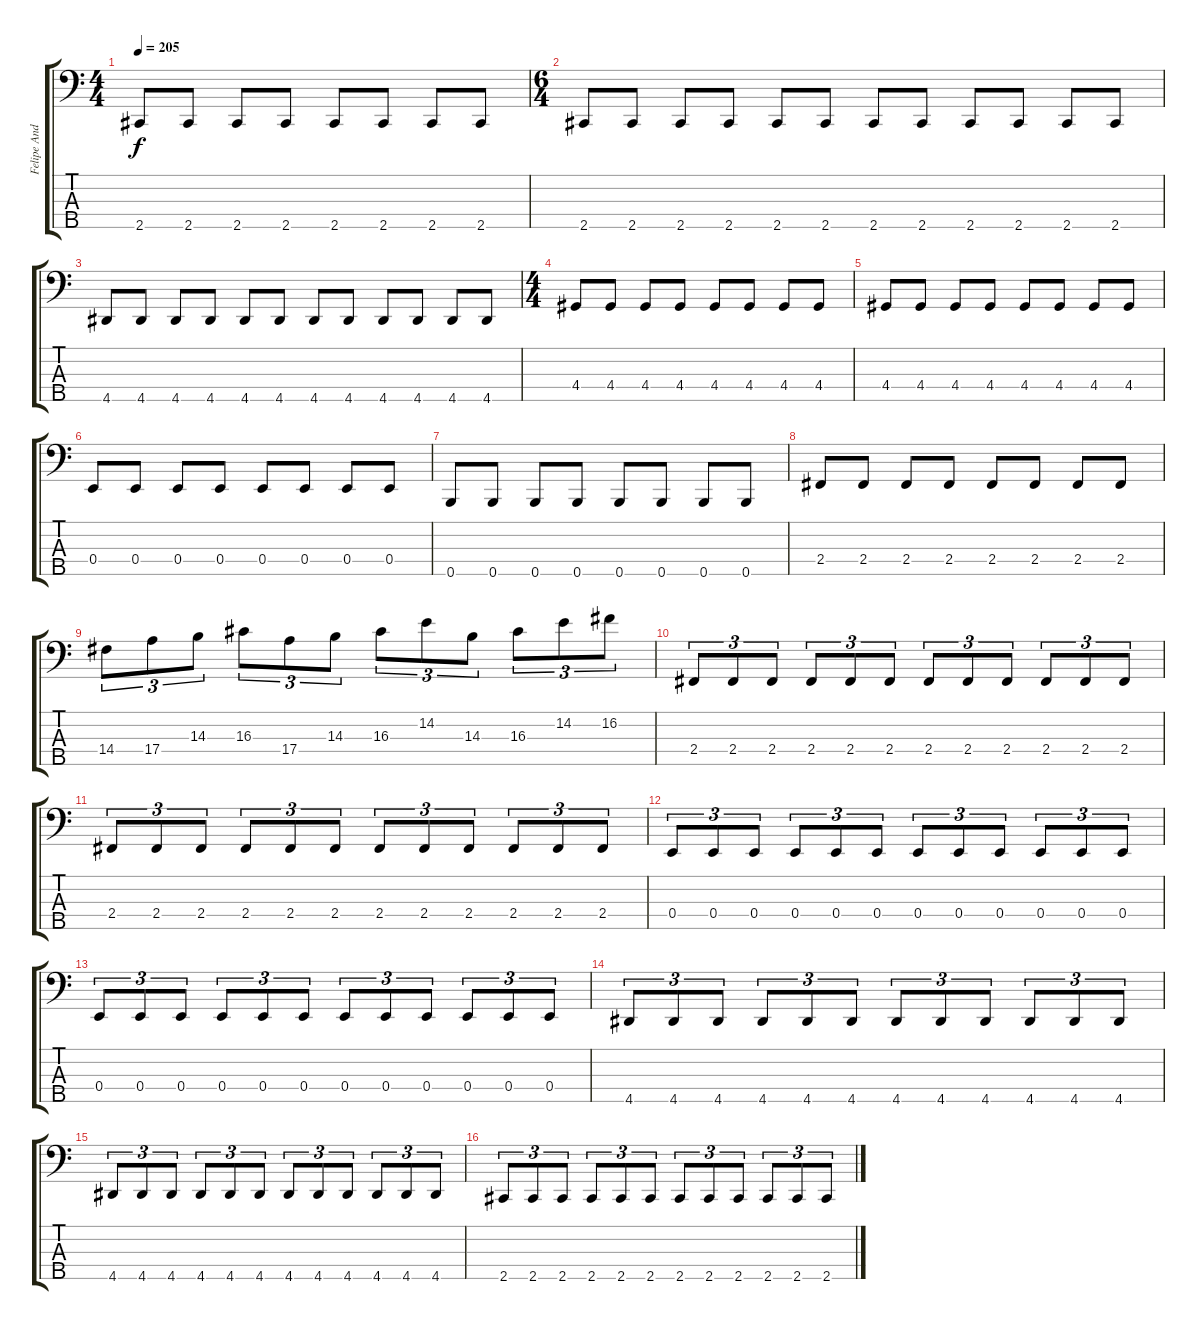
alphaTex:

\track ("Felipe Andreoli" "Felipe And") {instrument electricbassfinger}
\staff {score tabs}
\tuning (G2 D2 A1 E1 B0) {hide}
\ts (4 4)
\tempo 205
\clef f4
\ks c
2.5.8{dy f} 2.5.8 2.5.8 2.5.8 2.5.8 2.5.8 2.5.8 2.5.8 |
\ts (6 4)
2.5.8 2.5.8 2.5.8 2.5.8 2.5.8 2.5.8 2.5.8 2.5.8 2.5.8 2.5.8 2.5.8 2.5.8 |
4.5.8 4.5.8 4.5.8 4.5.8 4.5.8 4.5.8 4.5.8 4.5.8 4.5.8 4.5.8 4.5.8 4.5.8 |
\ts (4 4)
4.4.8 4.4.8 4.4.8 4.4.8 4.4.8 4.4.8 4.4.8 4.4.8 |
4.4.8 4.4.8 4.4.8 4.4.8 4.4.8 4.4.8 4.4.8 4.4.8 |
0.4.8 0.4.8 0.4.8 0.4.8 0.4.8 0.4.8 0.4.8 0.4.8 |
0.5.8 0.5.8 0.5.8 0.5.8 0.5.8 0.5.8 0.5.8 0.5.8 |
2.4.8 2.4.8 2.4.8 2.4.8 2.4.8 2.4.8 2.4.8 2.4.8 |
14.4.8{tu (3 2)} 17.4.8{tu (3 2)} 14.3.8{tu (3 2)} 16.3.8{tu (3 2)} 17.4.8{tu (3 2)} 14.3.8{tu (3 2)} 16.3.8{tu (3 2)} 14.2.8{tu (3 2)} 14.3.8{tu (3 2)} 16.3.8{tu (3 2)} 14.2.8{tu (3 2)} 16.2.8{tu (3 2)} |
2.4.8{tu (3 2)} 2.4.8{tu (3 2)} 2.4.8{tu (3 2)} 2.4.8{tu (3 2)} 2.4.8{tu (3 2)} 2.4.8{tu (3 2)} 2.4.8{tu (3 2)} 2.4.8{tu (3 2)} 2.4.8{tu (3 2)} 2.4.8{tu (3 2)} 2.4.8{tu (3 2)} 2.4.8{tu (3 2)} |
2.4.8{tu (3 2)} 2.4.8{tu (3 2)} 2.4.8{tu (3 2)} 2.4.8{tu (3 2)} 2.4.8{tu (3 2)} 2.4.8{tu (3 2)} 2.4.8{tu (3 2)} 2.4.8{tu (3 2)} 2.4.8{tu (3 2)} 2.4.8{tu (3 2)} 2.4.8{tu (3 2)} 2.4.8{tu (3 2)} |
0.4.8{tu (3 2)} 0.4.8{tu (3 2)} 0.4.8{tu (3 2)} 0.4.8{tu (3 2)} 0.4.8{tu (3 2)} 0.4.8{tu (3 2)} 0.4.8{tu (3 2)} 0.4.8{tu (3 2)} 0.4.8{tu (3 2)} 0.4.8{tu (3 2)} 0.4.8{tu (3 2)} 0.4.8{tu (3 2)} |
0.4.8{tu (3 2)} 0.4.8{tu (3 2)} 0.4.8{tu (3 2)} 0.4.8{tu (3 2)} 0.4.8{tu (3 2)} 0.4.8{tu (3 2)} 0.4.8{tu (3 2)} 0.4.8{tu (3 2)} 0.4.8{tu (3 2)} 0.4.8{tu (3 2)} 0.4.8{tu (3 2)} 0.4.8{tu (3 2)} |
4.5.8{tu (3 2)} 4.5.8{tu (3 2)} 4.5.8{tu (3 2)} 4.5.8{tu (3 2)} 4.5.8{tu (3 2)} 4.5.8{tu (3 2)} 4.5.8{tu (3 2)} 4.5.8{tu (3 2)} 4.5.8{tu (3 2)} 4.5.8{tu (3 2)} 4.5.8{tu (3 2)} 4.5.8{tu (3 2)} |
4.5.8{tu (3 2)} 4.5.8{tu (3 2)} 4.5.8{tu (3 2)} 4.5.8{tu (3 2)} 4.5.8{tu (3 2)} 4.5.8{tu (3 2)} 4.5.8{tu (3 2)} 4.5.8{tu (3 2)} 4.5.8{tu (3 2)} 4.5.8{tu (3 2)} 4.5.8{tu (3 2)} 4.5.8{tu (3 2)} |
2.5.8{tu (3 2)} 2.5.8{tu (3 2)} 2.5.8{tu (3 2)} 2.5.8{tu (3 2)} 2.5.8{tu (3 2)} 2.5.8{tu (3 2)} 2.5.8{tu (3 2)} 2.5.8{tu (3 2)} 2.5.8{tu (3 2)} 2.5.8{tu (3 2)} 2.5.8{tu (3 2)} 2.5.8{tu (3 2)}
